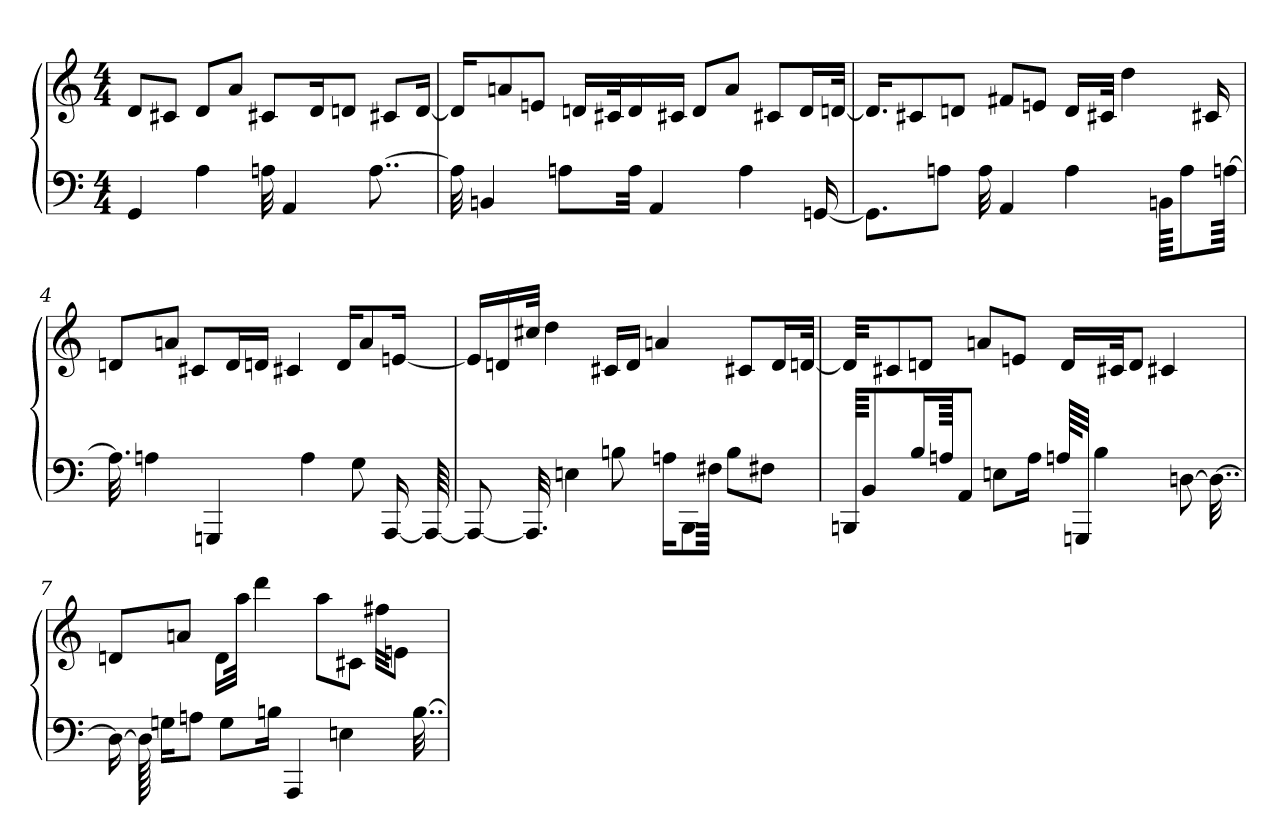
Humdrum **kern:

**kern	**kern
*part2	*part1
*staff2	*staff1
*clefF4	*clefG2
*M4/4	*M4/4
=1	=1
4GG	8d/L
.	8c#X/J
4A	8d/L
.	8a/J
32An	8c#X/L
4AA	.
.	16d/K
.	8dn/J
[8..A	.
.	8c#X/L
.	[16d/Jk
=2	=2
32A]	16d/KL]
4BBn	.
.	8an/
.	8en/J
8An\L	.
.	16dn/LL
.	32c#X/K
32A\Jkk	16d/
4AA	.
.	16c#X/JJ
.	8d/L
.	8a/J
4A	.
.	8c#X/L
.	16d/L
[16GGn	.
.	[32dn/JJk
=3	=3
8.GG\L]	16.d/KL]
.	8c#X/
8An\J	.
.	8dn/J
32A	.
4AA	8f#X/L
.	8en/J
4A	16d/LL
.	32c#X/JJk
.	4dd
64BBn\KKKL	.
8A\	.
.	16c#X
[64An\Jkkk	.
=4	=4
32.A]	8dn/L
4An	.
.	8an/J
.	8c#X/L
4GGGn	.
.	16d/L
.	16dn/JJ
.	4c#X
4A	.
.	16d/KL
8G	.
.	8a/
[16AAA	.
.	[16en/Jk
64AAA_	.
=5	=5
8AAA_	16e/LL]
.	16dn/
32.AAA]	32cc#X/JJk
.	4dd
4En	.
.	16c#X/LL
8Bn	.
.	16d/JJ
.	4an
16An\KL	.
8BBB\	.
64F#X\Jkkk	.
8B\L	.
.	8c#X/L
8F#X\J	.
.	16d/L
.	[32dn/JJk
=6	=6
64BBBn/KKKL	32d/KKL]
8BB/	.
.	8c#X/
16B/L	.
.	8dn/J
128An/Jkkk	.
8AA/J	.
.	8an/L
8En\L	.
.	8en/J
16A\Jk	.
64An/KLLL	.
.	16d/LL
32GGGn/JJJ	.
4B	.
.	32c#X/Jk
.	8d/J
.	4c#X
[8Dn	.
32..D_	.
=7	=7
16D_	8dn/L
128D]	.
16Gn\KL	.
.	8an/J
8An\J	.
.	16d\LL
8G\L	.
.	32aa\JJk
.	4ddd
16Bn\Jk	.
4AAA	.
.	8aa\L
4En	.
.	8c#X\J
.	32ff#X\KKL
.	8en\J
[32..B	.
=	=
*-	*-
